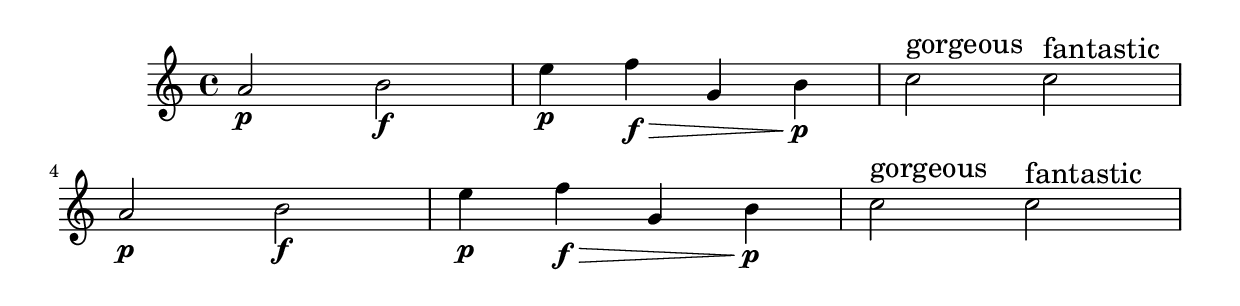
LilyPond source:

%% DO NOT EDIT this file manually; it is automatically
%% generated from LSR http://lsr.dsi.unimi.it
%% Make any changes in LSR itself, or in Documentation/snippets/new/ ,
%% and then run scripts/auxiliar/makelsr.py
%%
%% This file is in the public domain.
\version "2.12.2"

\header {
  lsrtags = "tweaks-and-overrides, spacing"

%% Translation of GIT committish: fa19277d20f8ab0397c560eb0e7b814bd804ecec
  texidoces = "
Mediante el establecimiento de la propiedad @code{'Y-extent} a un valor
adecuado, todos los objetos @code{DynamicLineSpanner} (reguladores e
indicaciones dinámicas textuales) se pueden alinear con un punto de
referencia común, independientemente de sus dimensiones.  De esta
manera, todos los elementos estarán alineados verticalmente,
produciendo así un resultado más satisfactorio.

Se usa una idea similar para alinear las inscripciones de texto a lo
largo de su línea de base.

"
  doctitlees = "Indicaciones dinámicas y textuales alineadas verticalmente"


%% Translation of GIT committish: 0a868be38a775ecb1ef935b079000cebbc64de40
texidocde = "
Indem man die @code{'Y-extent}-Eigenschaft auf einen passenden Wert setzt,
können alle @code{DynamicLineSpanner}-Objekte (Crescendo-Klammern und
Dynamik-Texte)  (hairpins and dynamic texts) unabhängig von ihrer
wirklichen Ausdehnung an einem gemeinsamen Referenzpunkt ausgerichtet werden.
Auf diese Weise ist jedes Element vertikal ausgerichtet und der Notensatz
sieht ansprechender aus.

Die gleiche Idee wird benutzt, um Textbeschriftungen an ihrer
Grundlinie auszurichten.

"
  doctitlede = "Vertikale Ausrichtung von Dynamik und Textbeschriftung beeinflussen"

%% Translation of GIT committish: 217cd2b9de6e783f2a5c8a42be9c70a82195ad20
  texidocfr = "
Vous pourrez, en jouant sur la propriété @code{'Y-extent}, aligner les
différents objets @code{DynamicLineSpanner} (souflets ou textuels)
quelle que soit leur étendue, par rapport à un même point de référence.
Tous les éléments seront alors centrés sur une même ligne, ce qui sera
visuellement plus agréable.

C'est le même principe qui sert à aligner les indications textuelles sur
une ligne de référence.

"
  doctitlefr = "Alignement vertical des nuances indications textuelles"


  texidoc = "
By setting the @code{'Y-extent} property to a suitable value, all
@code{DynamicLineSpanner} objects (hairpins and dynamic texts) can be
aligned to a common reference point, regardless of their actual extent.
This way, every element will be vertically aligned, thus producing a
more pleasing output.

The same idea is used to align the text scripts along their baseline.

"
  doctitle = "Vertically aligned dynamics and textscripts"
} % begin verbatim

music = \relative c' {
  a'2\p b\f
  e4\p f\f\> g, b\p
  c2^\markup { \huge gorgeous } c^\markup { \huge fantastic }
}

{
  \music
  \break
  \override DynamicLineSpanner #'staff-padding = #2.0
  \override DynamicLineSpanner #'Y-extent = #'(-1.5 . 1.5)
  \override TextScript #'Y-extent = #'(-1.5 . 1.5)
  \music
}


